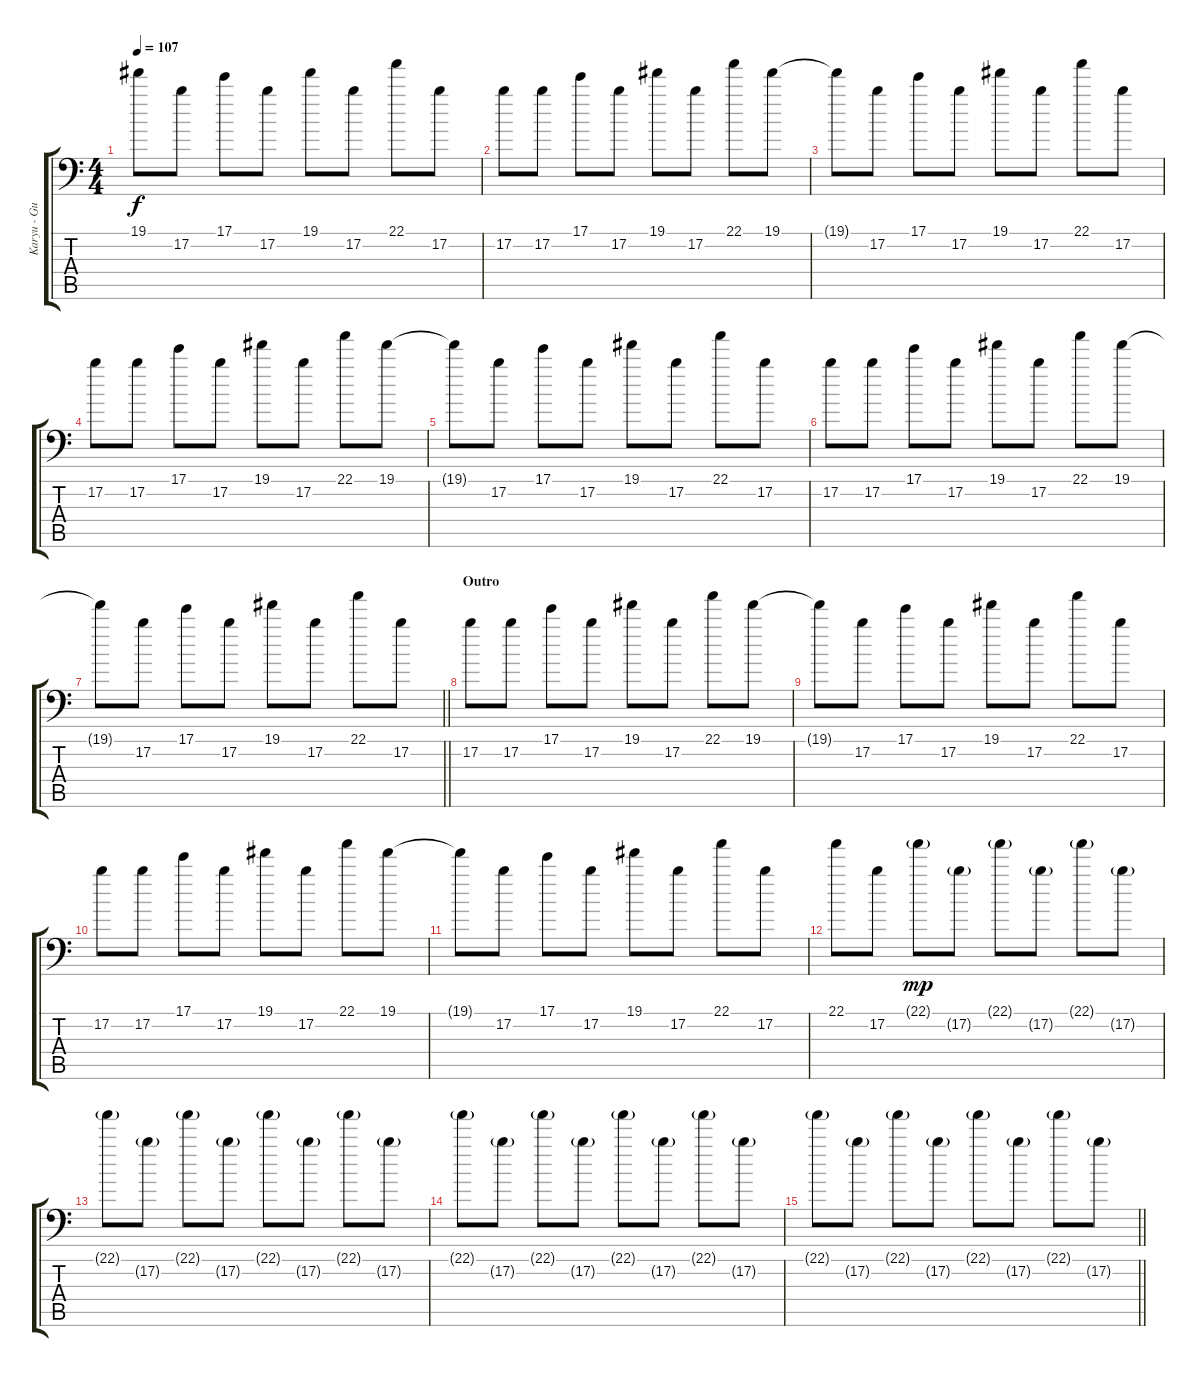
\track ("Karyu - Guitar 1" "Karyu - Gu") {instrument distortionguitar}
\staff {score tabs}
\tuning (B3 Gb3 D3 A2 E2 A1) {hide}
\ts (4 4)
\tempo 107
\clef f4
\ks c
19.1{t}.8{dy f} 17.2.8 17.1.8 17.2.8 19.1.8 17.2.8 22.1.8 17.2.8 |
17.2.8 17.2.8 17.1.8 17.2.8 19.1.8 17.2.8 22.1.8 19.1.8 |
19.1{t}.8 17.2.8 17.1.8 17.2.8 19.1.8 17.2.8 22.1.8 17.2.8 |
17.2.8 17.2.8 17.1.8 17.2.8 19.1.8 17.2.8 22.1.8 19.1.8 |
19.1{t}.8 17.2.8 17.1.8 17.2.8 19.1.8 17.2.8 22.1.8 17.2.8 |
17.2.8 17.2.8 17.1.8 17.2.8 19.1.8 17.2.8 22.1.8 19.1.8 |
\barLineRight lightlight
19.1{t}.8 17.2.8 17.1.8 17.2.8 19.1.8 17.2.8 22.1.8 17.2.8 |
\section ("" "Outro")
17.2.8 17.2.8 17.1.8 17.2.8 19.1.8 17.2.8 22.1.8 19.1.8 |
19.1{t}.8 17.2.8 17.1.8 17.2.8 19.1.8 17.2.8 22.1.8 17.2.8 |
17.2.8 17.2.8 17.1.8 17.2.8 19.1.8 17.2.8 22.1.8 19.1.8 |
19.1{t}.8 17.2.8 17.1.8 17.2.8 19.1.8 17.2.8 22.1.8 17.2.8 |
22.1.8{volume 0} 17.2.8 22.1{g}.8{dy mp} 17.2{g}.8 22.1{g}.8 17.2{g}.8 22.1{g}.8 17.2{g}.8 |
22.1{g}.8 17.2{g}.8 22.1{g}.8 17.2{g}.8 22.1{g}.8 17.2{g}.8 22.1{g}.8 17.2{g}.8 |
22.1{g}.8 17.2{g}.8 22.1{g}.8 17.2{g}.8 22.1{g}.8 17.2{g}.8 22.1{g}.8 17.2{g}.8 |
\barLineRight lightlight
22.1{g}.8 17.2{g}.8 22.1{g}.8 17.2{g}.8 22.1{g}.8 17.2{g}.8 22.1{g}.8 17.2{g}.8
